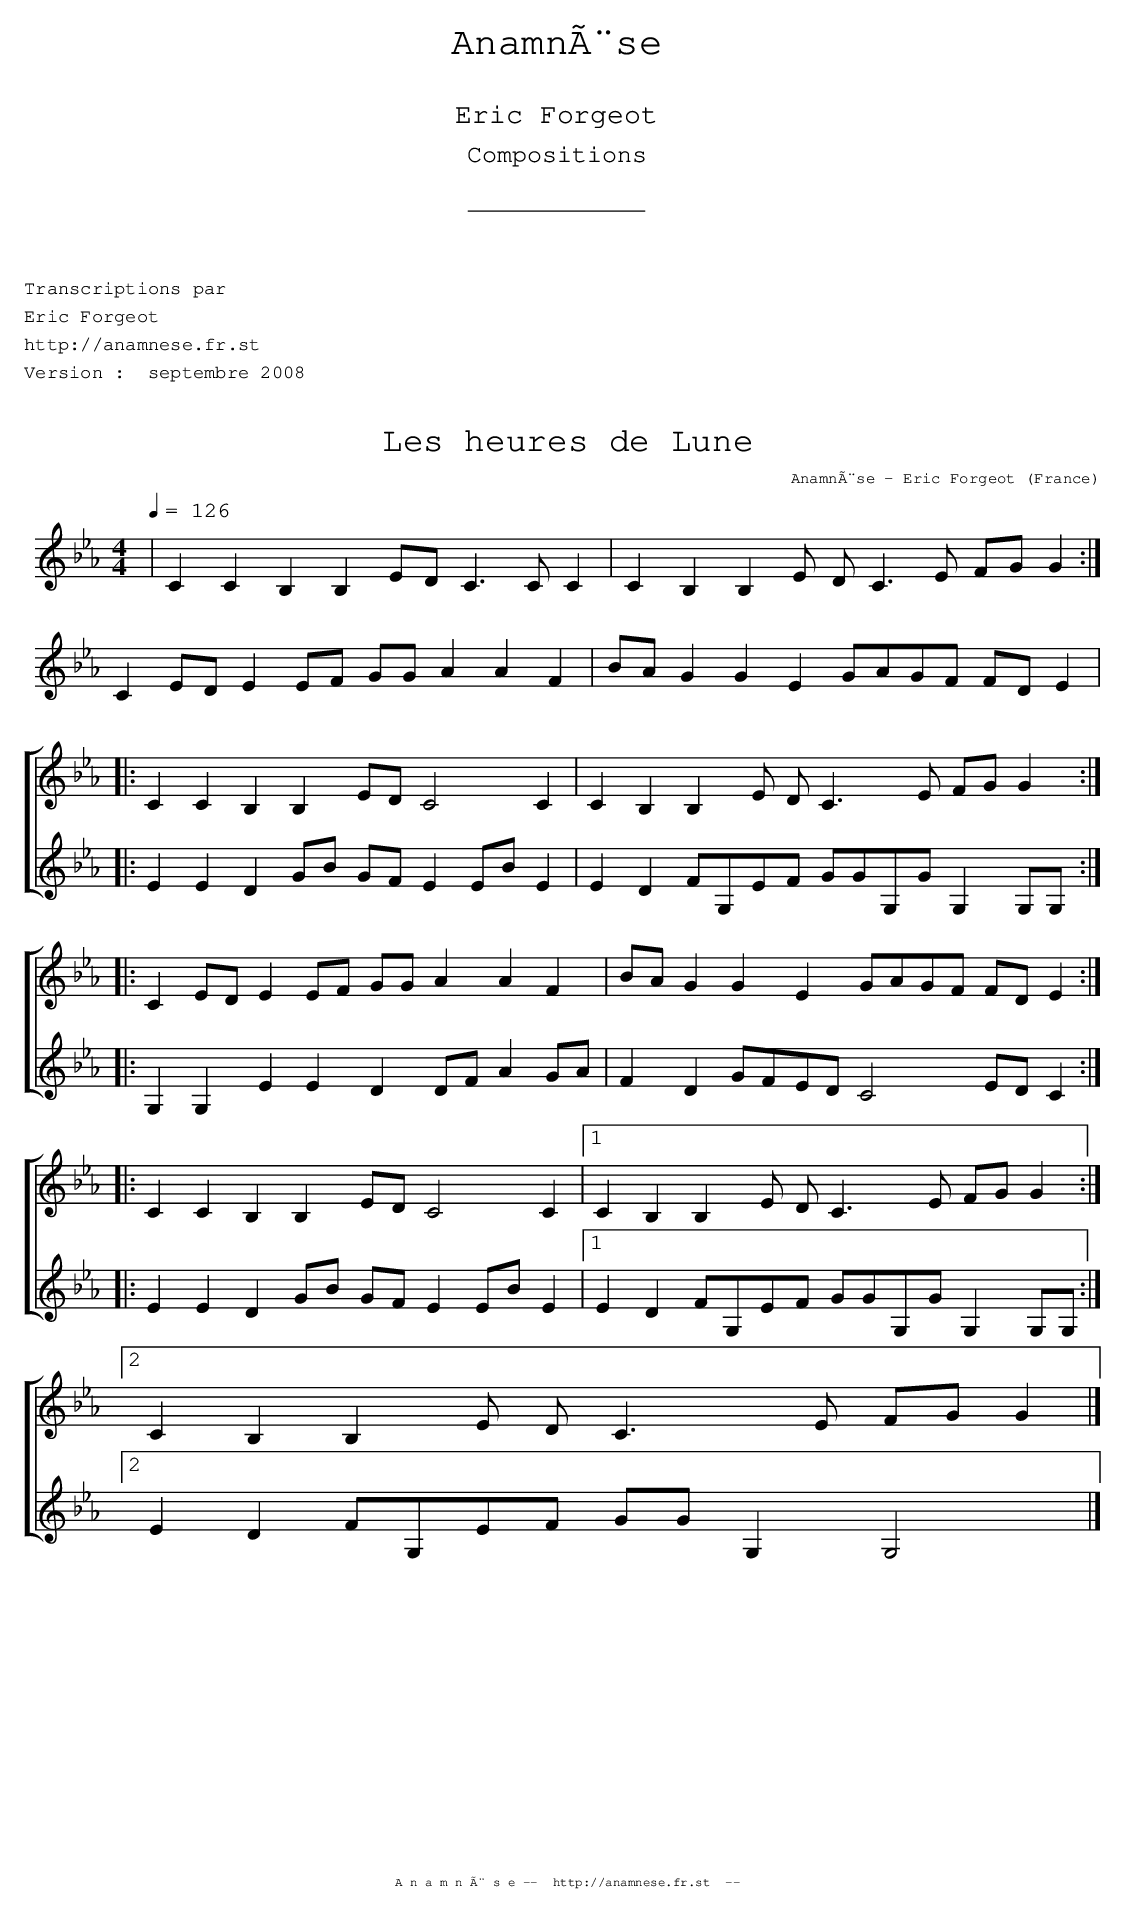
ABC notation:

X:1
T:Les heures de Lune
C:Anamnèse - Eric Forgeot
O:France
M:4/4
L:1/4
Q:1/4=126
K:Eb % 3 flats
V:1
%%staves (1 2)
| CC B,B, E/D/ C>C C | CB, B,E/ D<C E/ F/G/ G :|
C E/D/ E E/F/ G/G/ A A F | B/A/ G GE G/A/G/F/ F/D/ E |
V:2
| x8 | x8 :| x8 | x8 |
V:1
%%staves [1 | 2]
|: CC B,B, E/D/ C2 C | CB, B,E/ D<C E/ F/G/ G :|
|: C E/D/ E E/F/ G/G/ A A F | B/A/ G GE G/A/G/F/ F/D/ E :|
|: CC B,B, E/D/ C2 C |1 CB, B,E/ D<C E/ F/G/ G :|2
CB, B,E/ D<C E/ F/G/ G |]
V:2
|: EE D G/B/ G/F/ E E/B/ E | ED F/G,/E/F/ G/G/G,/G/ G,G,/G,/ :|
|: G,G, EE D D/F/ A G/A/ | FD G/F/E/D/ C2 E/D/ C :|
|: EE D G/B/ G/F/ E E/B/ E |1 ED F/G,/E/F/ G/G/G,/G/ G,G,/G,/ :|2
ED F/G,/E/F/ G/G/G, G,2 |]
